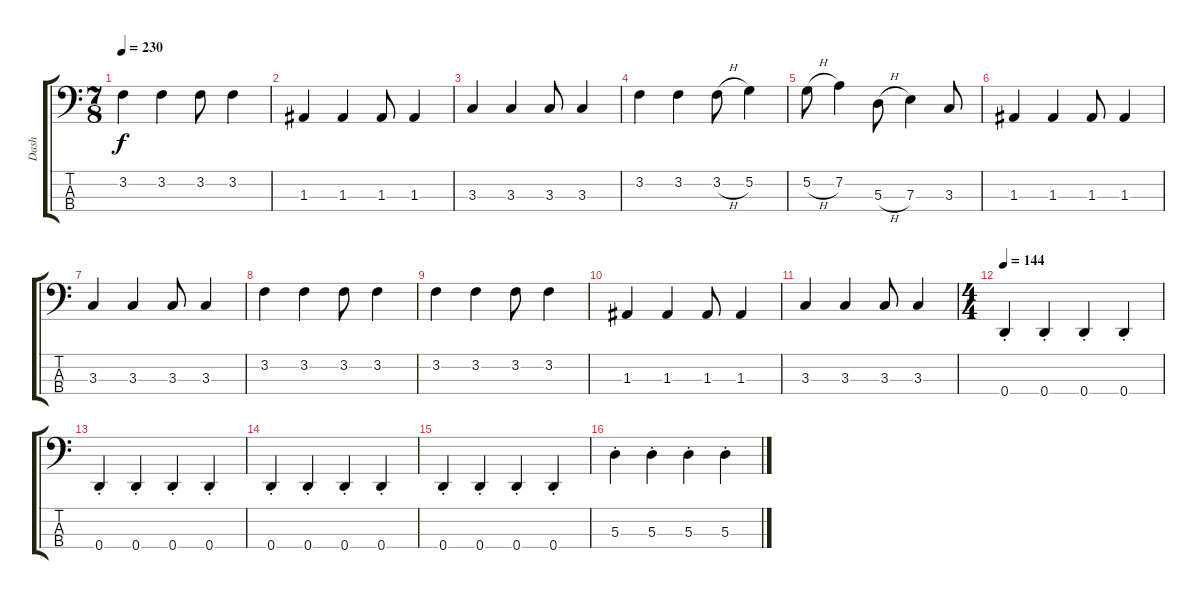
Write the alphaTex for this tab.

\track ("Dash" "Dash") {instrument electricbassfinger}
\staff {score tabs}
\tuning (G2 D2 A1 D1) {hide}
\ts (7 8)
\tempo 230
\clef f4
\ks c
3.2.4{dy f} 3.2.4 3.2.8 3.2.4 |
1.3.4 1.3.4 1.3.8 1.3.4 |
3.3.4 3.3.4 3.3.8 3.3.4 |
3.2.4 3.2.4 3.2{h}.8 5.2.4 |
5.2{h}.8 7.2.4 5.3{h}.8 7.3.4 3.3.8 |
1.3.4 1.3.4 1.3.8 1.3.4 |
3.3.4 3.3.4 3.3.8 3.3.4 |
3.2.4 3.2.4 3.2.8 3.2.4 |
3.2.4 3.2.4 3.2.8 3.2.4 |
1.3.4 1.3.4 1.3.8 1.3.4 |
3.3.4 3.3.4 3.3.8 3.3.4 |
\ts (4 4)
\tempo 144
0.4{st}.4 0.4{st}.4 0.4{st}.4 0.4{st}.4 |
0.4{st}.4 0.4{st}.4 0.4{st}.4 0.4{st}.4 |
0.4{st}.4 0.4{st}.4 0.4{st}.4 0.4{st}.4 |
0.4{st}.4 0.4{st}.4 0.4{st}.4 0.4{st}.4 |
5.3{st}.4 5.3{st}.4 5.3{st}.4 5.3{st}.4
